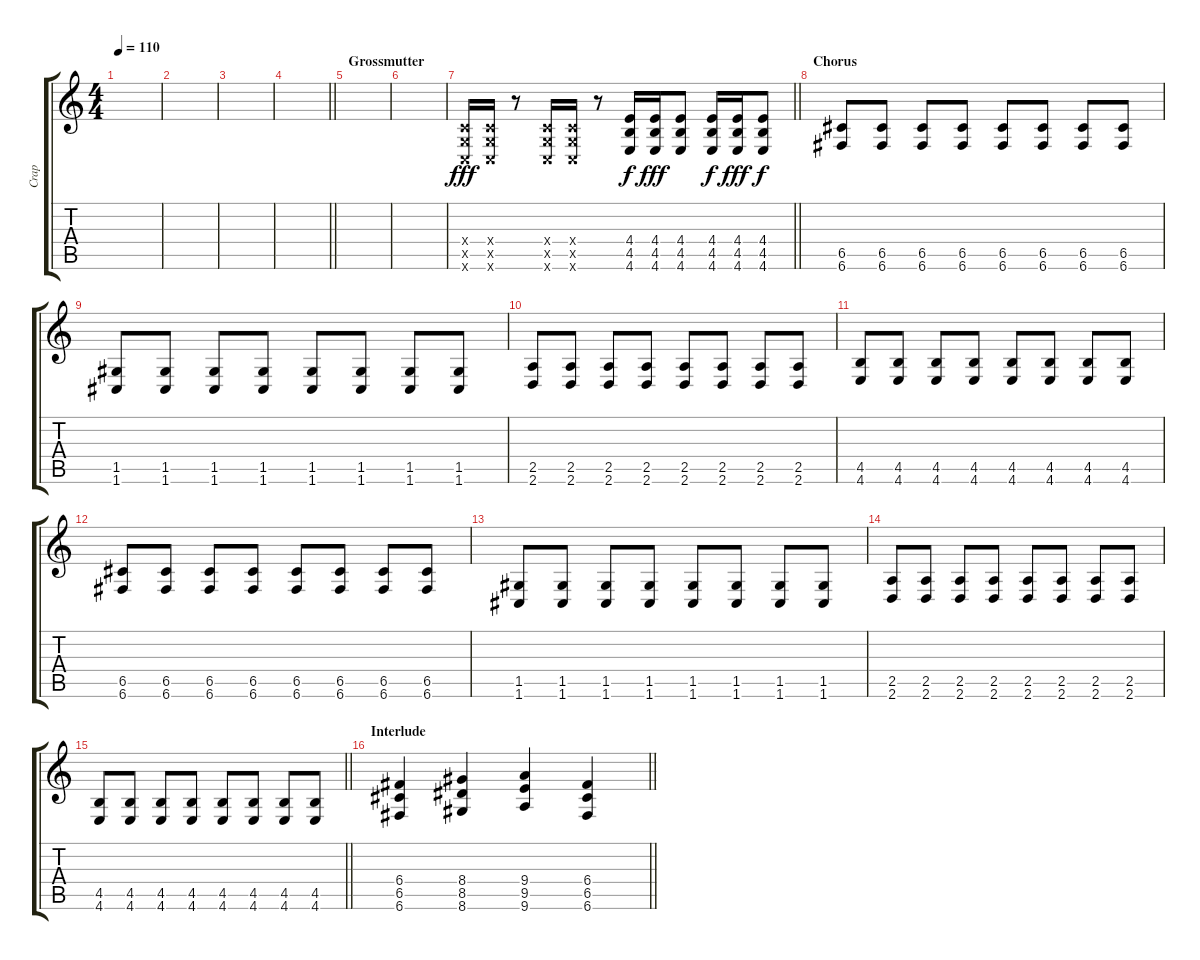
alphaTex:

\track ("Crap" "Crap") {instrument distortionguitar}
\staff {score tabs}
\tuning (D4 A3 F3 C3 G2 C2) {hide}
\ts (4 4)
\tempo 110
\clef g2
\ks c
|
|
|
\barLineRight lightlight
|
\section ("" "Grossmutter")
|
|
\barLineRight lightlight
(0.4{x} 0.5{x} 0.6{x}).16{dy fff} (0.4{x} 0.5{x} 0.6{x}).16 r.8 (0.4{x} 0.5{x} 0.6{x}).16 (0.4{x} 0.5{x} 0.6{x}).16 r.8 (4.4 4.5 4.6).16{dy f} (4.4 4.5 4.6).16{dy fff} (4.4 4.5 4.6).8 (4.4 4.5 4.6).16{dy f} (4.4 4.5 4.6).16{dy fff} (4.4 4.5 4.6).8{dy f} |
\section ("" "Chorus")
(6.5 6.6).8 (6.5 6.6).8 (6.5 6.6).8 (6.5 6.6).8 (6.5 6.6).8 (6.5 6.6).8 (6.5 6.6).8 (6.5 6.6).8 |
(1.5 1.6).8 (1.5 1.6).8 (1.5 1.6).8 (1.5 1.6).8 (1.5 1.6).8 (1.5 1.6).8 (1.5 1.6).8 (1.5 1.6).8 |
(2.5 2.6).8 (2.5 2.6).8 (2.5 2.6).8 (2.5 2.6).8 (2.5 2.6).8 (2.5 2.6).8 (2.5 2.6).8 (2.5 2.6).8 |
(4.5 4.6).8 (4.5 4.6).8 (4.5 4.6).8 (4.5 4.6).8 (4.5 4.6).8 (4.5 4.6).8 (4.5 4.6).8 (4.5 4.6).8 |
(6.5 6.6).8 (6.5 6.6).8 (6.5 6.6).8 (6.5 6.6).8 (6.5 6.6).8 (6.5 6.6).8 (6.5 6.6).8 (6.5 6.6).8 |
(1.5 1.6).8 (1.5 1.6).8 (1.5 1.6).8 (1.5 1.6).8 (1.5 1.6).8 (1.5 1.6).8 (1.5 1.6).8 (1.5 1.6).8 |
(2.5 2.6).8 (2.5 2.6).8 (2.5 2.6).8 (2.5 2.6).8 (2.5 2.6).8 (2.5 2.6).8 (2.5 2.6).8 (2.5 2.6).8 |
\barLineRight lightlight
(4.5 4.6).8 (4.5 4.6).8 (4.5 4.6).8 (4.5 4.6).8 (4.5 4.6).8 (4.5 4.6).8 (4.5 4.6).8 (4.5 4.6).8 |
\section ("" "Interlude")
\barLineRight lightlight
(6.4 6.5 6.6).4 (8.4 8.5 8.6).4 (9.4 9.5 9.6).4 (6.4 6.5 6.6).4
